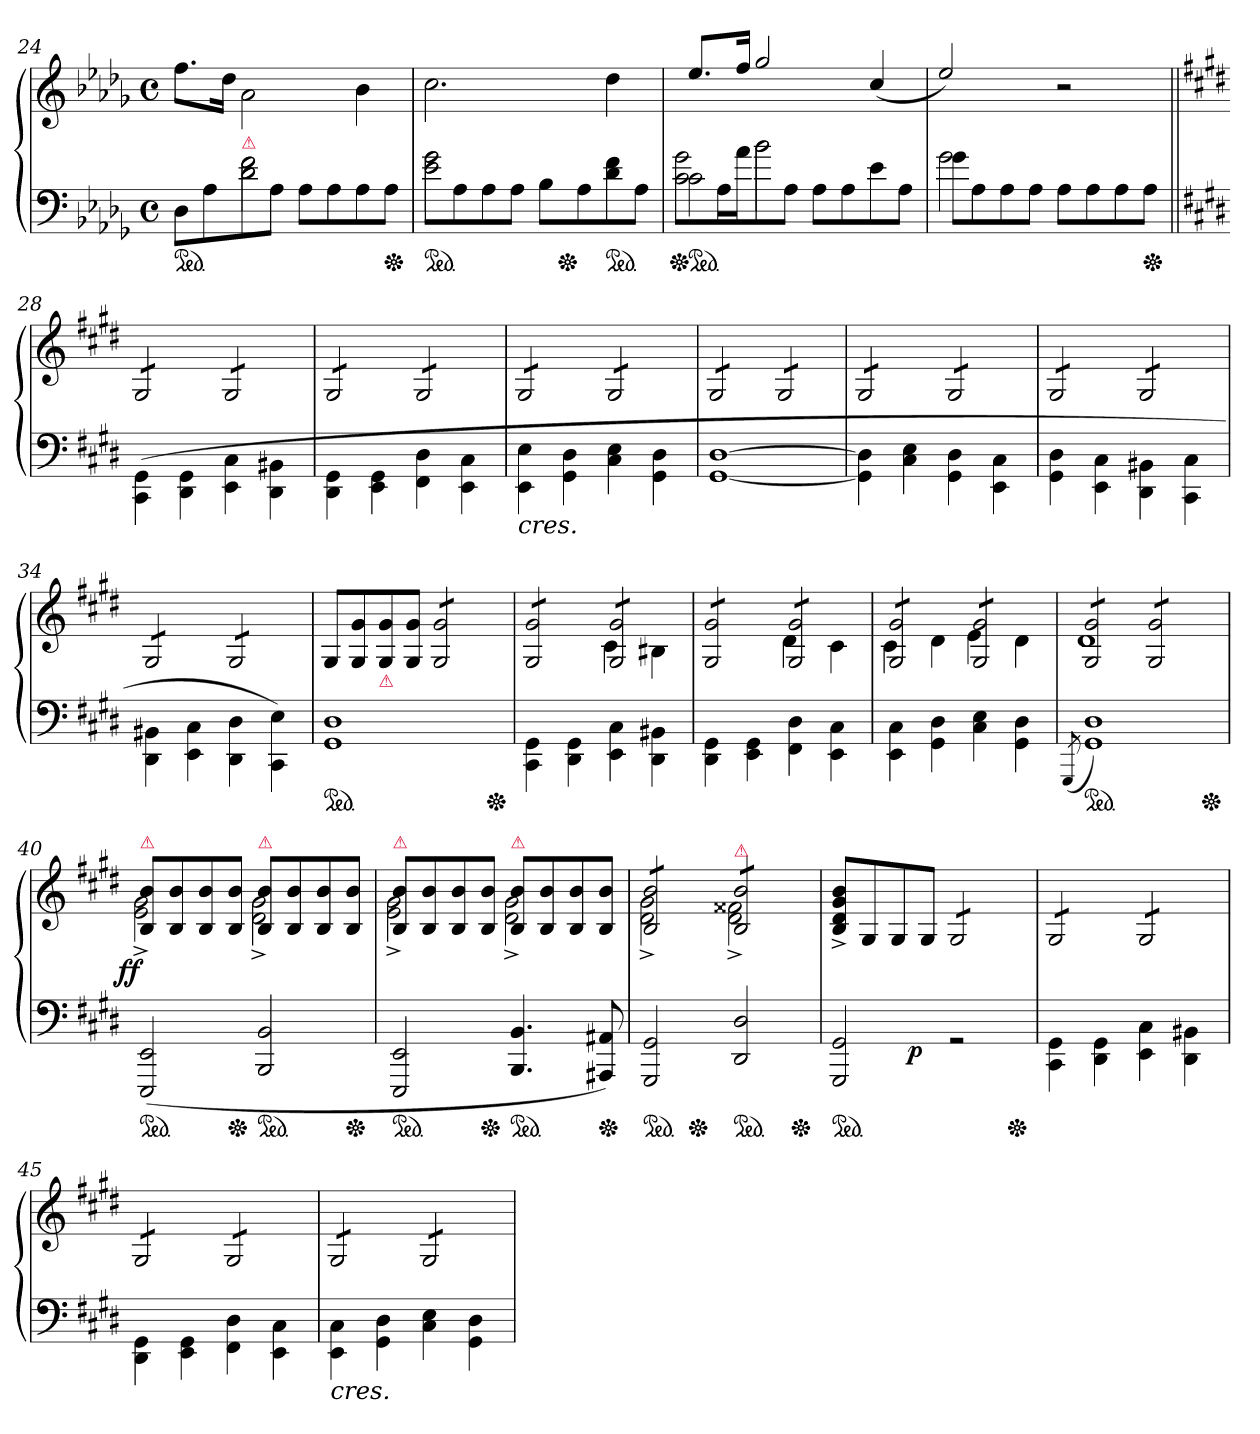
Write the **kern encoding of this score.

**kern	**kern	**dynam
*part1	*part1	*part1
*staff2	*staff1	*staff1/2
*clefF4	*clefG2	*
*k[b-e-a-d-g-]	*k[b-e-a-d-g-]	*
*D-:	*D-:	*
*M4/4	*M4/4	*
*met(c)	*met(c)	*
=24	=24	=24
*^	*	*
*ped	*	*	*
4rcyy	8D-L	8.ffL	.
.	8A-	.	.
.	.	16dd-Jk	.
!LO:TX:a:color=crimson:t=⚠	!	!	!
!	!LO:N:vis=2	!	!
2d-\ 2f\	8d- 8f	2a-\	.
.	8A-J	.	.
.	8A-L	.	.
.	8A-	.	.
4ryy	8A-	4b-	.
*Xped	*	*	*
.	8A-J	.	.
=25	=25	=25	=25
!LO:TX:a:color=crimson:t=⚠	!	!	!
!	!LO:N:vis=2	!	!
*ped	*	*	*
*	*	*^	*
2e-\ 2g-\	8e- 8g-	2.cc	2ryy	.
.	8A-	.	.	.
.	8A-	.	.	.
.	8A-J	.	.	.
2reyy	8B-L	.	16ryy	.
*Xped	*	*	*	*
.	.	.	4..ryy	.
.	8A-	.	.	.
*ped	*	*	*	*
.	8d- 8f	4dd-	.	.
.	8A-J	.	.	.
=26	=26	=26	=26	=26
*	*^	*	*	*
!	!	!LO:N:vis=2	!	!	!
*	*	*	*v	*v	*
*Xped	*	*	*	*
*ped	*	*	*	*
4ryy	2c\	8c\ 8g-\	8.ee-/L	.
.	.	16A-\	.	.
.	.	16a-\	16ff/Jk	.
!	!	!LO:N:vis=2	!	!
2b-\	.	8b-\	2gg-/	.
.	.	8A-\J	.	.
.	2ryy	8A-\L	.	.
.	.	8A-\	.	.
4ryy	.	8e-\	(>4cc/	.
.	.	8A-\J	.	.
=27	=27	=27	=27	=27
!	!LO:N:vis=2	!	!	!
*	*v	*v	*	*
2g-\	8g-\	2ee-/)	.
.	8A-	.	.
.	8A-	.	.
.	8A-J	.	.
2ryy	8A-\L	2r	.
.	8A-\	.	.
.	8A-\	.	.
*Xped	*	*	*
.	8A-\J	.	.
*v	*v	*	*
=28||	=28||	=28||
*k[f#c#g#d#]	*k[f#c#g#d#]	*
*^	*	*
!	!	!LO:TX:a:color=crimson:t=⚠	!
!	!	!LO:TX:a:color=crimson:t=⚠	!
!	!	!LO:TX:b:i:t=sotto voce.	!
!	!	!LO:TX:a:color=crimson:t=⚠	!
!LO:TX:a:color=crimson:t=⚠	!	!	!
*v	*v	*	*
*	*tremolo	*
(<4CC#\ 4GG#\	8G#/L	.
.	8G#/	.
4DD#\ 4GG#\	8G#/	.
.	8G#/J	.
4EE\ 4C#\	8G#/L	.
.	8G#/	.
4DD#\ 4BB#X\	8G#/	.
.	8G#/J	.
=29	=29	=29
4DD#\ 4GG#\	8G#/L	.
.	8G#/	.
4EE\ 4GG#\	8G#/	.
.	8G#/J	.
4FF#\ 4D#\	8G#/L	.
.	8G#/	.
4EE\ 4C#\	8G#/	.
.	8G#/J	.
=30	=30	=30
!LO:TX:b:i:t=cres.	!	!
4EE\ 4E\	8G#/L	.
.	8G#/	.
4GG#\ 4D#\	8G#/	.
.	8G#/J	.
4C#\ 4E\	8G#/L	.
.	8G#/	.
4GG#\ 4D#\	8G#/	.
.	8G#/J	.
=31	=31	=31
[1GG#\ [1D#\	8G#/L	.
.	8G#/	.
.	8G#/	.
.	8G#/J	.
.	8G#/L	.
.	8G#/	.
.	8G#/	.
.	8G#/J	.
=32	=32	=32
4GG#]\ 4D#]\	8G#/L	.
.	8G#/	.
4C#\ 4E\	8G#/	.
.	8G#/J	.
4GG#\ 4D#\	8G#/L	.
.	8G#/	.
4EE\ 4C#\	8G#/	.
.	8G#/J	.
=33	=33	=33
4GG#\ 4D#\	8G#/L	.
.	8G#/	.
4EE\ 4C#\	8G#/	.
.	8G#/J	.
4DD#\ 4BB#X\	8G#/L	.
.	8G#/	.
4CC#\ 4C#\	8G#/	.
.	8G#/J	.
=34	=34	=34
4DD#\ 4BB#X\	8G#/L	.
.	8G#/	.
4EE\ 4C#\	8G#/	.
.	8G#/J	.
4DD#\ 4D#\	8G#/L	.
.	8G#/	.
4CC#\ 4E\)	8G#/	.
.	8G#/J	.
*	*Xtremolo	*
=35	=35	=35
*ped	*	*
*	*^	*
1GG#\ 1D#\	8G#/L	2..ryy	.
.	8G#/ 8g#/	.	.
!	!LO:TX:b:i:color=crimson:t=⚠	!	!
.	8G#/ 8g#/	.	.
.	8G#/ 8g#/J	.	.
*	*tremolo	*	*
.	8G#/ 8g#/L	.	.
.	8G#/ 8g#/	.	.
.	8G#/ 8g#/	.	.
*Xped	*	*	*
.	8G#/ 8g#/J	8ryy	.
=36	=36	=36	=36
4CC#\ 4GG#\	8G#/ 8g#/L	2rAyy	.
.	8G#/ 8g#/	.	.
4DD#\ 4GG#\	8G#/ 8g#/	.	.
.	8G#/ 8g#/J	.	.
4EE\ 4C#\	8G#/ 8g#/L	4c#	.
.	8G#/ 8g#/	.	.
4DD#\ 4BB#X\	8G#/ 8g#/	4B#X	.
.	8G#/ 8g#/J	.	.
=37	=37	=37	=37
4DD#\ 4GG#\	8G#/ 8g#/L	2rAyy	.
.	8G#/ 8g#/	.	.
4EE\ 4GG#\	8G#/ 8g#/	.	.
.	8G#/ 8g#/J	.	.
4FF#\ 4D#\	8G#/ 8g#/L	4d#	.
.	8G#/ 8g#/	.	.
4EE\ 4C#\	8G#/ 8g#/	4c#	.
.	8G#/ 8g#/J	.	.
=38	=38	=38	=38
4EE\ 4C#\	8G#/ 8g#/L	4c#	.
.	8G#/ 8g#/	.	.
4GG#\ 4D#\	8G#/ 8g#/	4d#	.
.	8G#/ 8g#/J	.	.
4C#\ 4E\	8G#/ 8g#/L	4e	.
.	8G#/ 8g#/	.	.
4GG#\ 4D#\	8G#/ 8g#/	4d#	.
.	8G#/ 8g#/J	.	.
*	*v	*v	*
=39	=39	=39
(>8qGGG#/	.	.
*	*^	*
!LO:TX:a:color=crimson:t=⚠	!	!	!
*ped	*	*	*
*	*	*^	*
1GG#\ 1D#\)	8G#/ 8g#/L	1d#	2..ryy	.
.	8G#/ 8g#/	.	.	.
.	8G#/ 8g#/	.	.	.
.	8G#/ 8g#/J	.	.	.
.	8G#/ 8g#/L	.	.	.
.	8G#/ 8g#/	.	.	.
.	8G#/ 8g#/	.	.	.
*Xped	*	*	*	*
.	8G#/ 8g#/J	.	8ryy	.
*	*Xtremolo	*	*	*
=40	=40	=40	=40	=40
!	!LO:TX:a:color=crimson:t=⚠	!	!	!
!	!	!	!	!LO:DY:rj
*	*	*v	*v	*
*ped	*	*	*
(>2EEE 2EE	8B 8bL	2e^< 2g#^<	ff
.	8B 8b	.	.
.	8B 8b	.	.
*Xped	*	*	*
.	8B 8bJ	.	.
!	!LO:TX:a:color=crimson:t=⚠	!	!
*ped	*	*	*
2BBB 2BB	8B 8bL	2d#^< 2g#^<	.
.	8B 8b	.	.
.	8B 8b	.	.
*Xped	*	*	*
.	8B 8bJ	.	.
=41	=41	=41	=41
!	!LO:TX:a:color=crimson:t=⚠	!	!
*ped	*	*	*
2EEE 2EE	8B 8bL	2e^< 2g#^<	.
.	8B 8b	.	.
.	8B 8b	.	.
*Xped	*	*	*
.	8B 8bJ	.	.
!	!LO:TX:a:color=crimson:t=⚠	!	!
*ped	*	*	*
4.BBB 4.BB	8B 8bL	2d#^< 2g#^<	.
.	8B 8b	.	.
.	8B 8b	.	.
*Xped	*	*	*
8AAA#X 8AA#X)	8B 8bJ	.	.
=42	=42	=42	=42
!	!LO:TX:a:color=crimson:t=⚠	!	!
*ped	*	*	*
*	*^	*^	*
*	*tremolo	*	*	*	*
2GGG# 2GG#	8B 8bL	2d#^ 2g#^	4ryy	2..ryy	.
.	8B 8b	.	.	.	.
*Xped	*	*	*	*	*
.	8B 8b	.	2.ryy	.	.
.	8B 8bJ	.	.	.	.
!	!LO:TX:a:color=crimson:t=⚠	!	!	!	!
*ped	*	*	*	*	*
2DD# 2D#	8B 8bL	2d#^ 2f##X^	.	.	.
.	8B 8b	.	.	.	.
.	8B 8b	.	.	.	.
*Xped	*	*	*	*	*
.	8B 8bJ	.	.	8ryy	.
*	*Xtremolo	*	*	*	*
*	*v	*v	*v	*v	*
=43	=43	=43
*^	*	*
*ped	*	*	*
2GGG#/ 2GG#/	4.ryy	8B^< 8d#^< 8g#^< 8b^<L	.
.	.	8G#/	.
.	.	8G#/	.
!	!	!	!LO:DY:b=2:rj
.	2ryy	8G#/J	p
*	*	*tremolo	*
2rGG	.	8G#/L	.
.	.	8G#/	.
.	.	8G#/	.
*Xped	*	*	*
.	8ryy	8G#/J	.
=44	=44	=44	=44
!LO:TX:a:color=crimson:t=⚠	!	!	!
*v	*v	*	*
4CC#\ 4GG#\	8G#/L	.
.	8G#/	.
4DD#\ 4GG#\	8G#/	.
.	8G#/J	.
4EE\ 4C#\	8G#/L	.
.	8G#/	.
4DD#\ 4BB#X\	8G#/	.
.	8G#/J	.
=45	=45	=45
4DD#\ 4GG#\	8G#/L	.
.	8G#/	.
4EE\ 4GG#\	8G#/	.
.	8G#/J	.
4FF#\ 4D#\	8G#/L	.
.	8G#/	.
4EE\ 4C#\	8G#/	.
.	8G#/J	.
=46	=46	=46
!LO:TX:b:i:t=cres.	!	!
4EE\ 4C#\	8G#/L	.
.	8G#/	.
4GG#\ 4D#\	8G#/	.
.	8G#/J	.
4C#\ 4E\	8G#/L	.
.	8G#/	.
4GG#\ 4D#\	8G#/	.
.	8G#/J	.
*	*Xtremolo	*
=	=	=
*-	*-	*-
